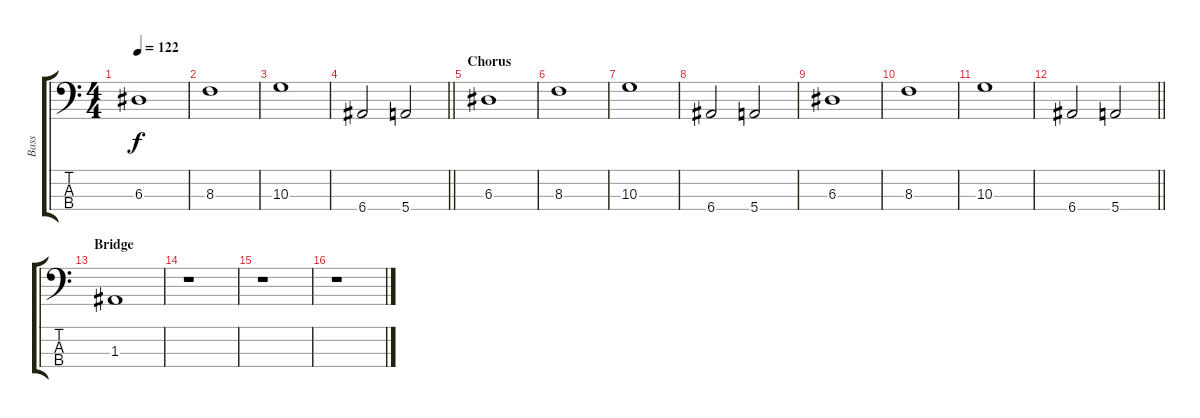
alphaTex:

\track ("Bass" "Bass") {instrument electricbassfinger}
\staff {score tabs}
\tuning (G2 D2 A1 E1) {hide}
\ts (4 4)
\tempo 122
\clef f4
\ks c
6.3.1{dy f} |
8.3.1 |
10.3.1 |
\barLineRight lightlight
6.4.2 5.4.2 |
\section ("" "Chorus")
6.3.1 |
8.3.1 |
10.3.1 |
6.4.2 5.4.2 |
6.3.1 |
8.3.1 |
10.3.1 |
\barLineRight lightlight
6.4.2 5.4.2 |
\section ("" "Bridge")
1.3.1{volume 0} |
r.1{volume 16} |
r.1 |
r.1
